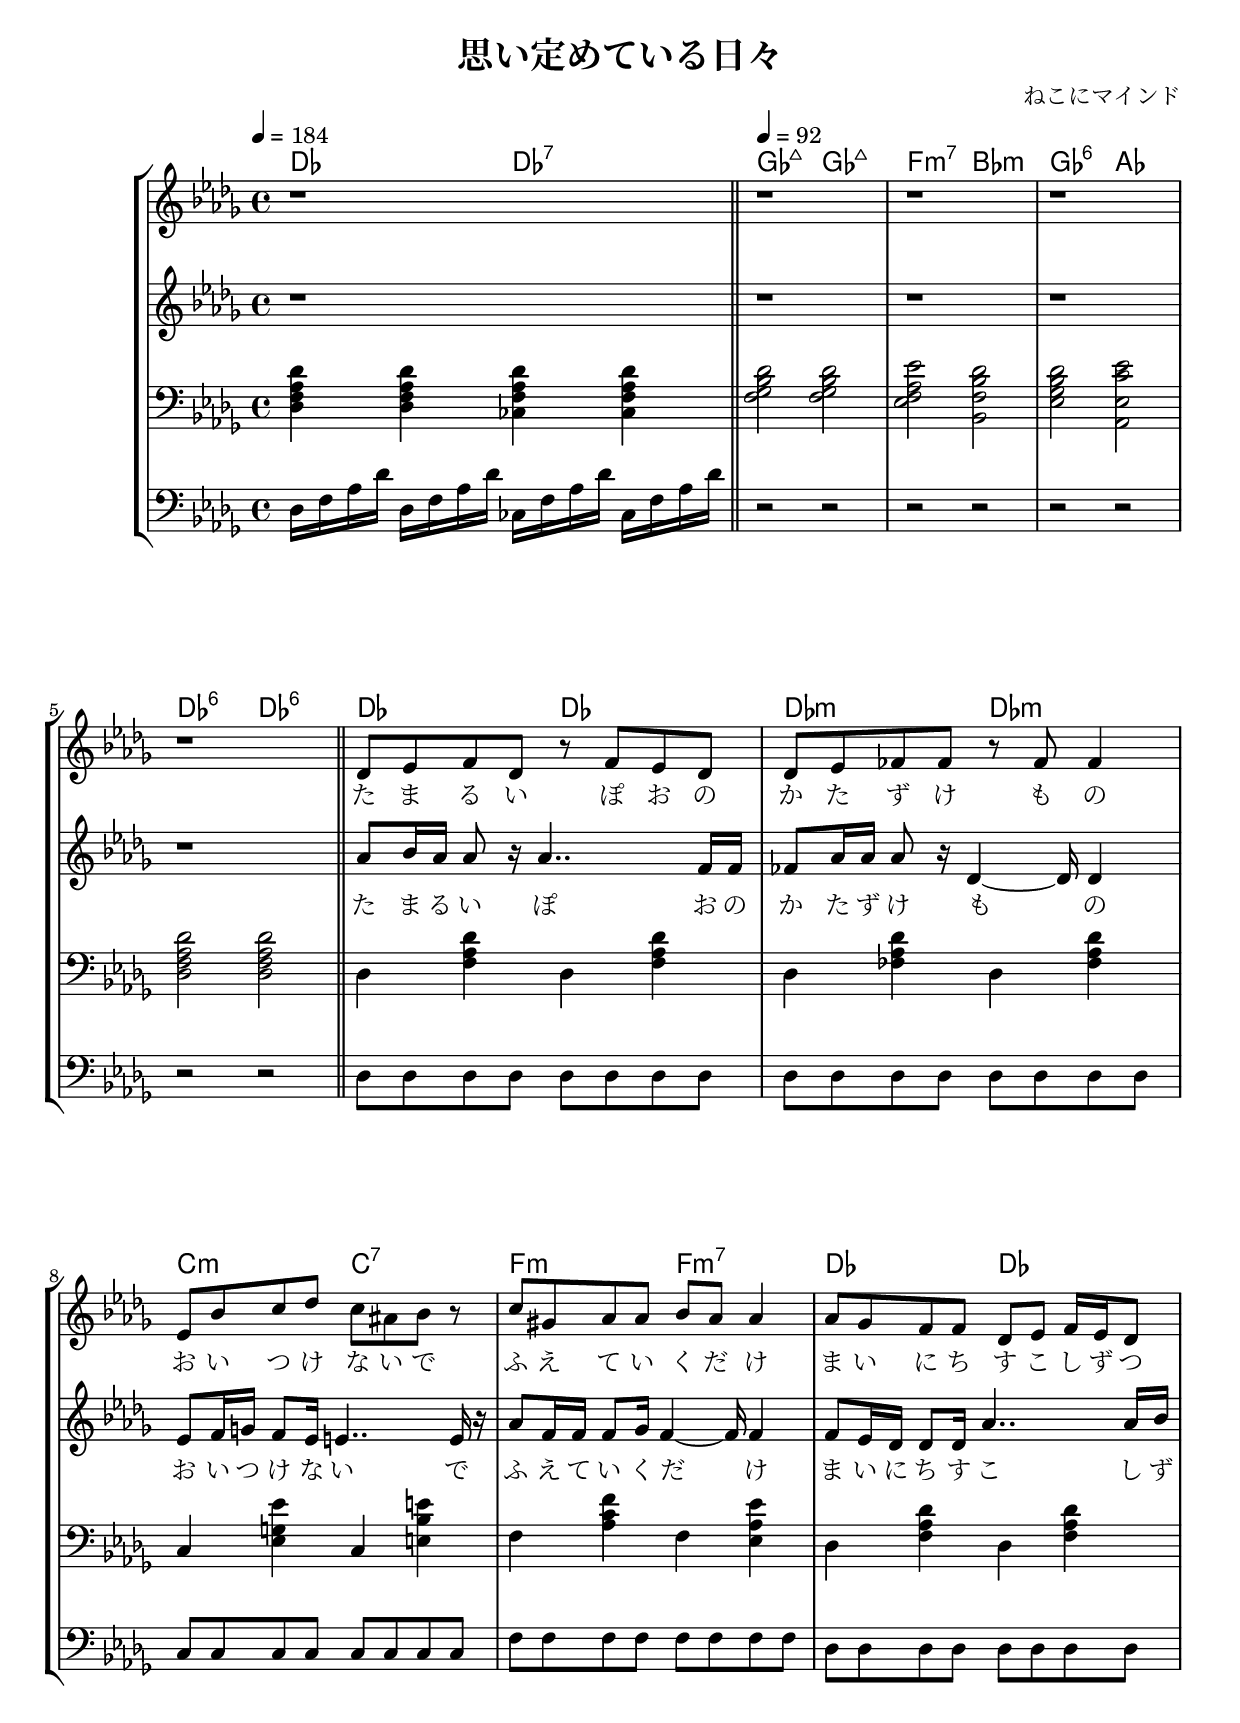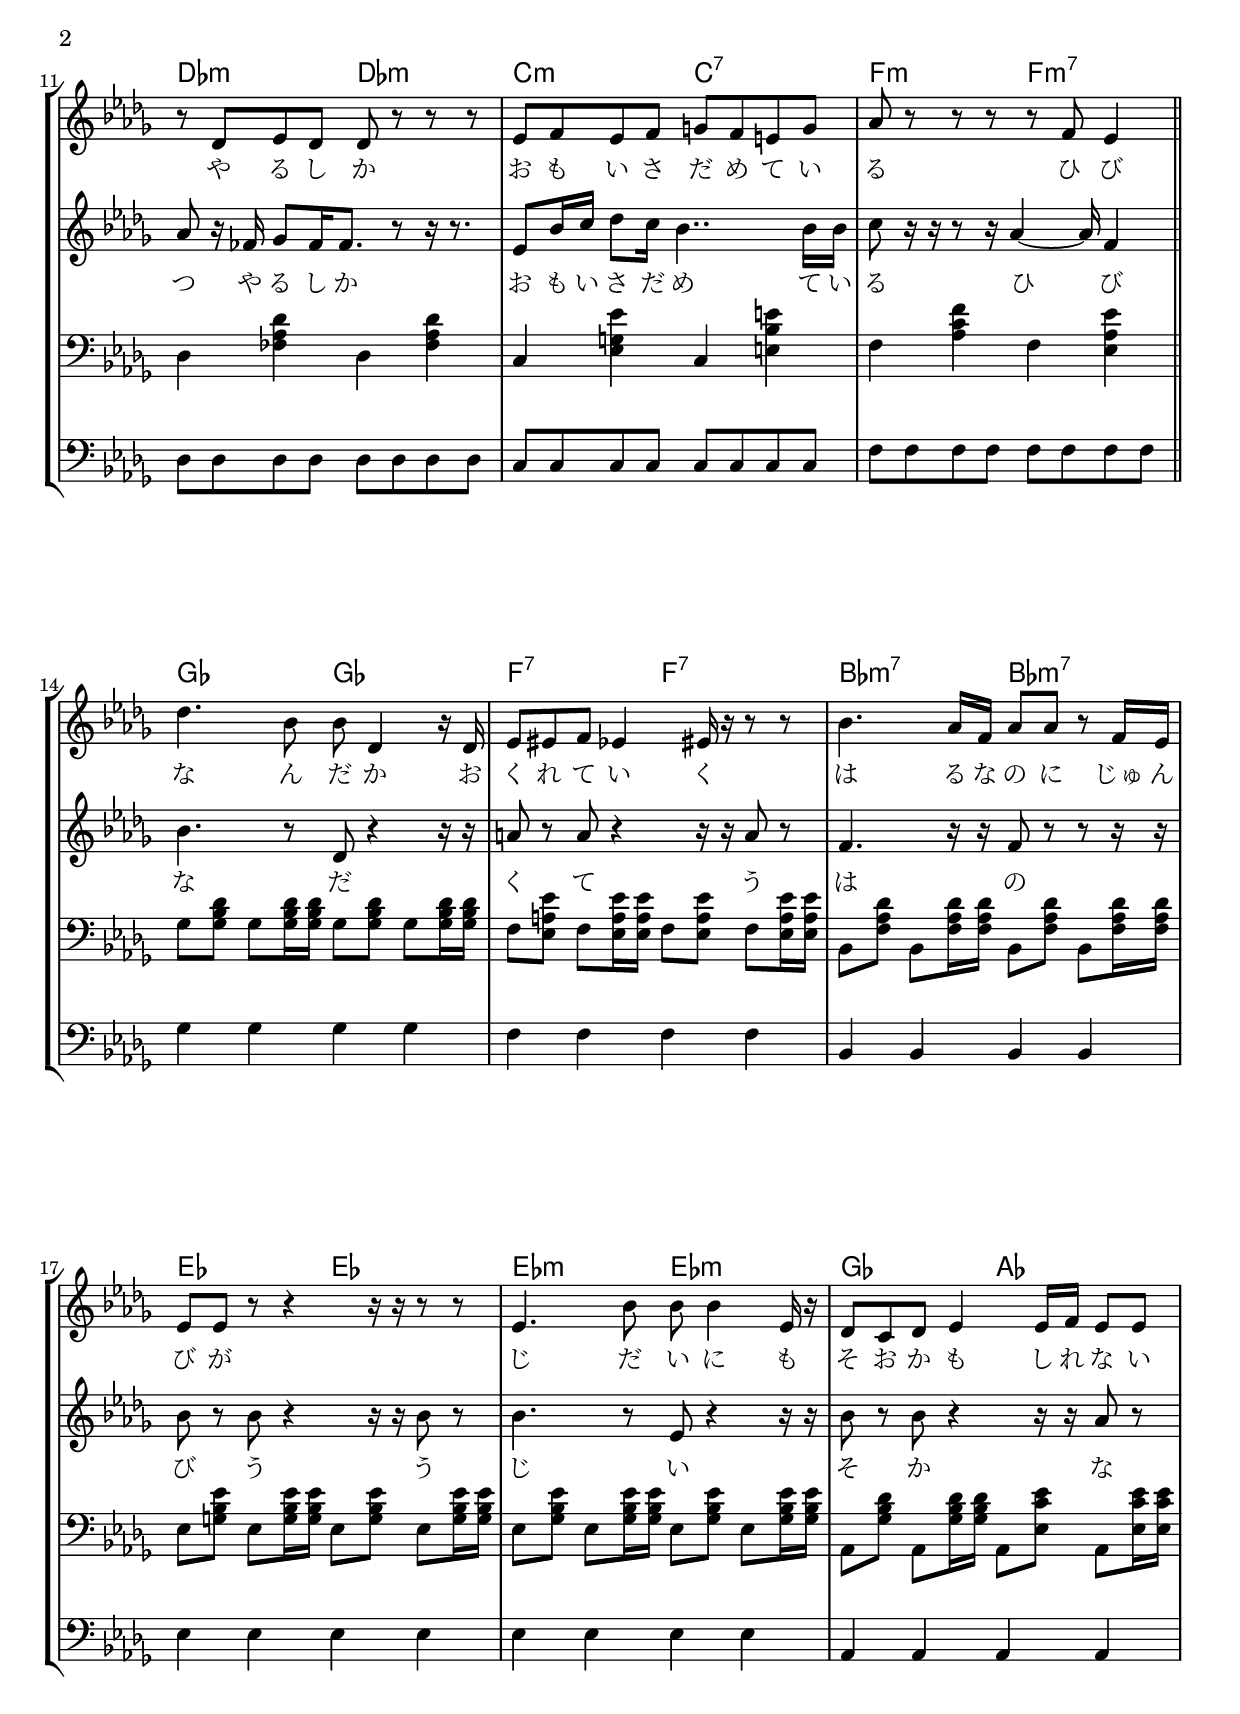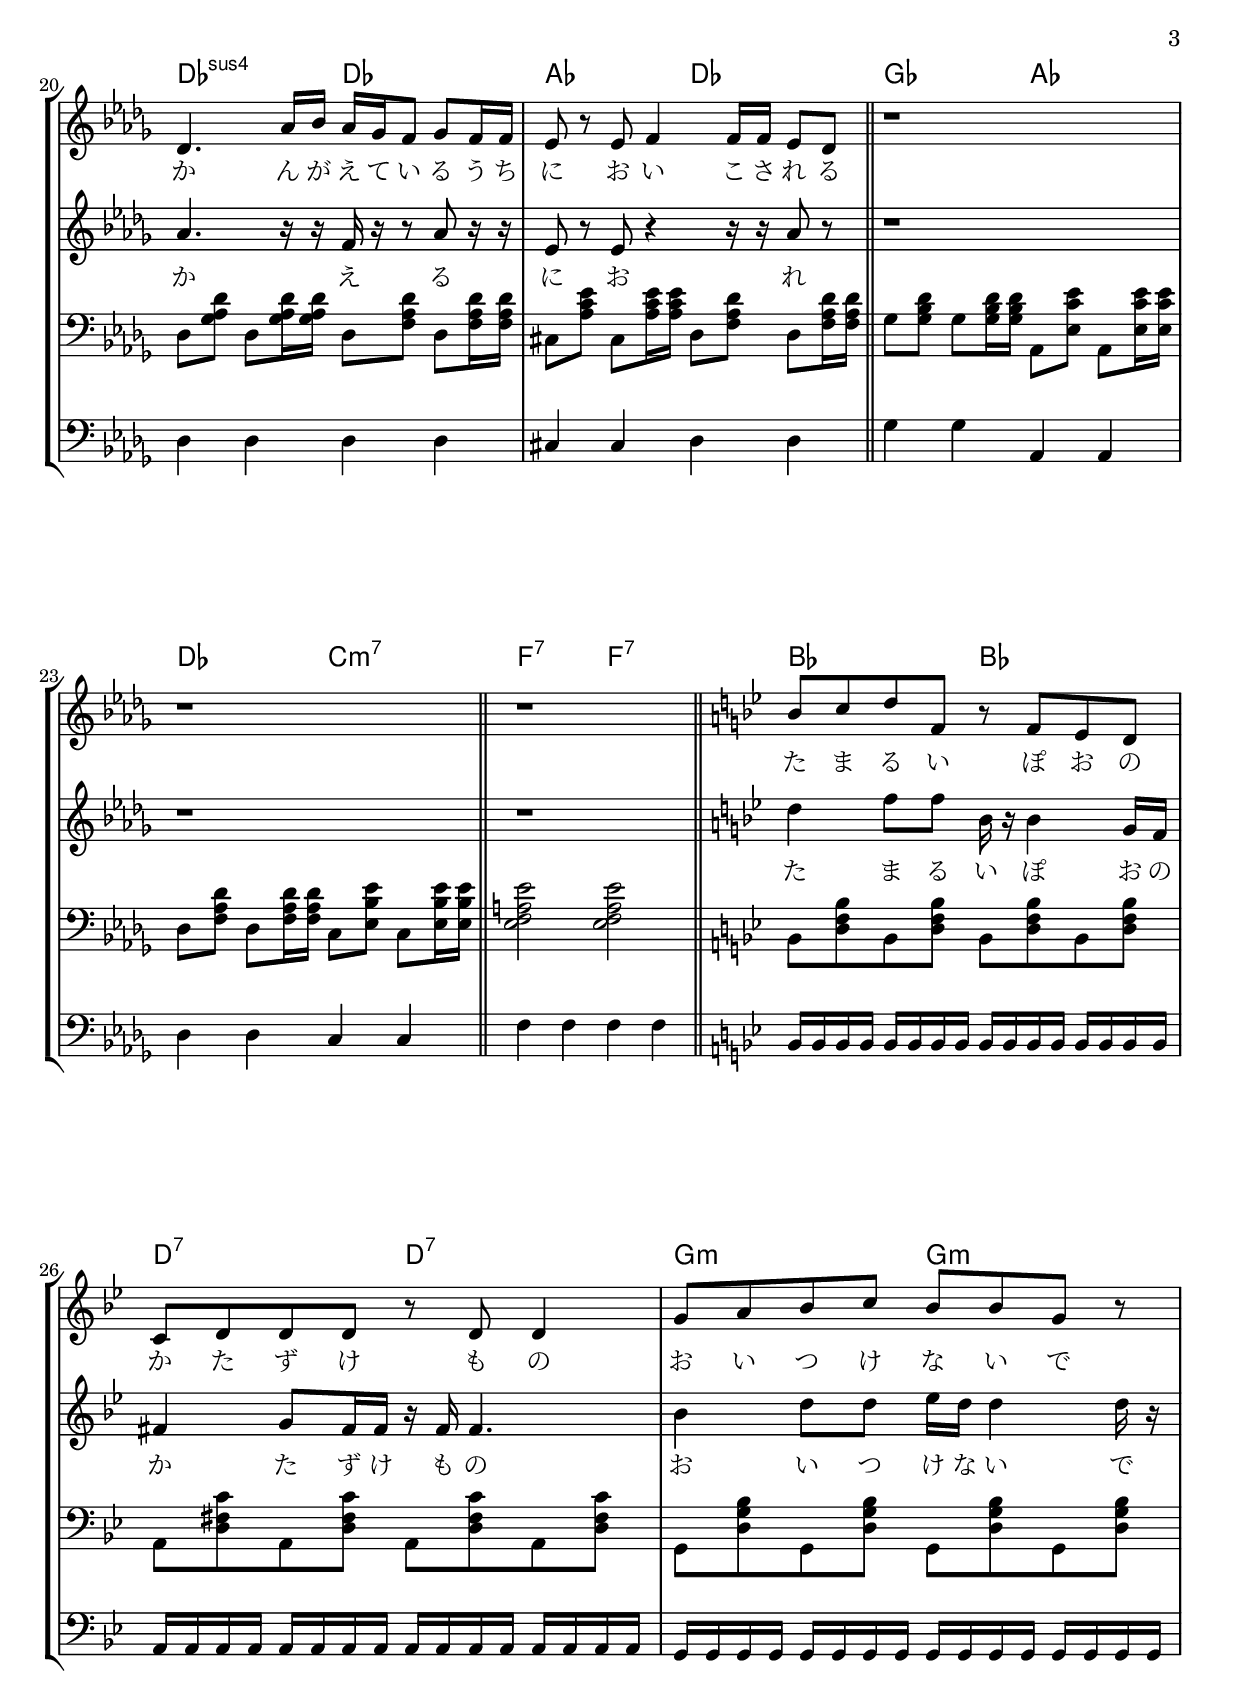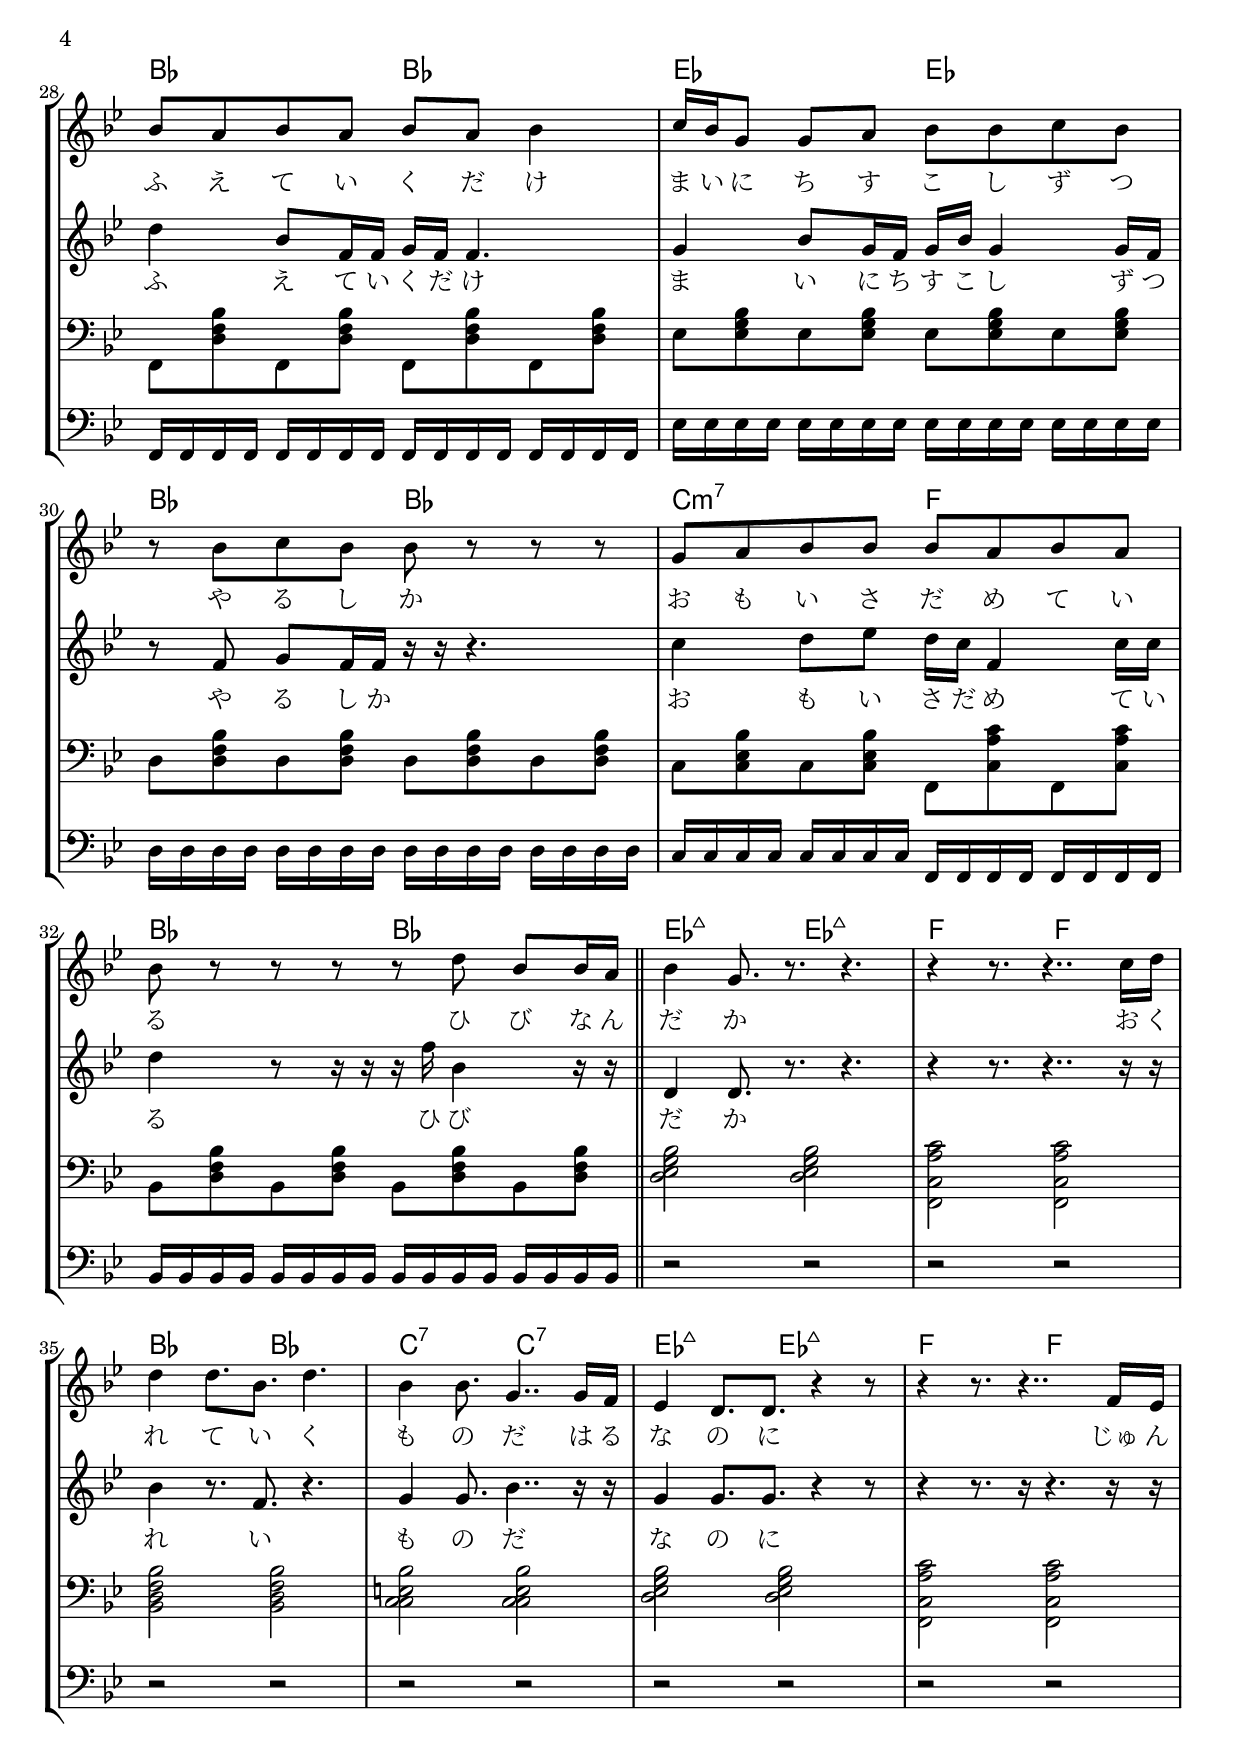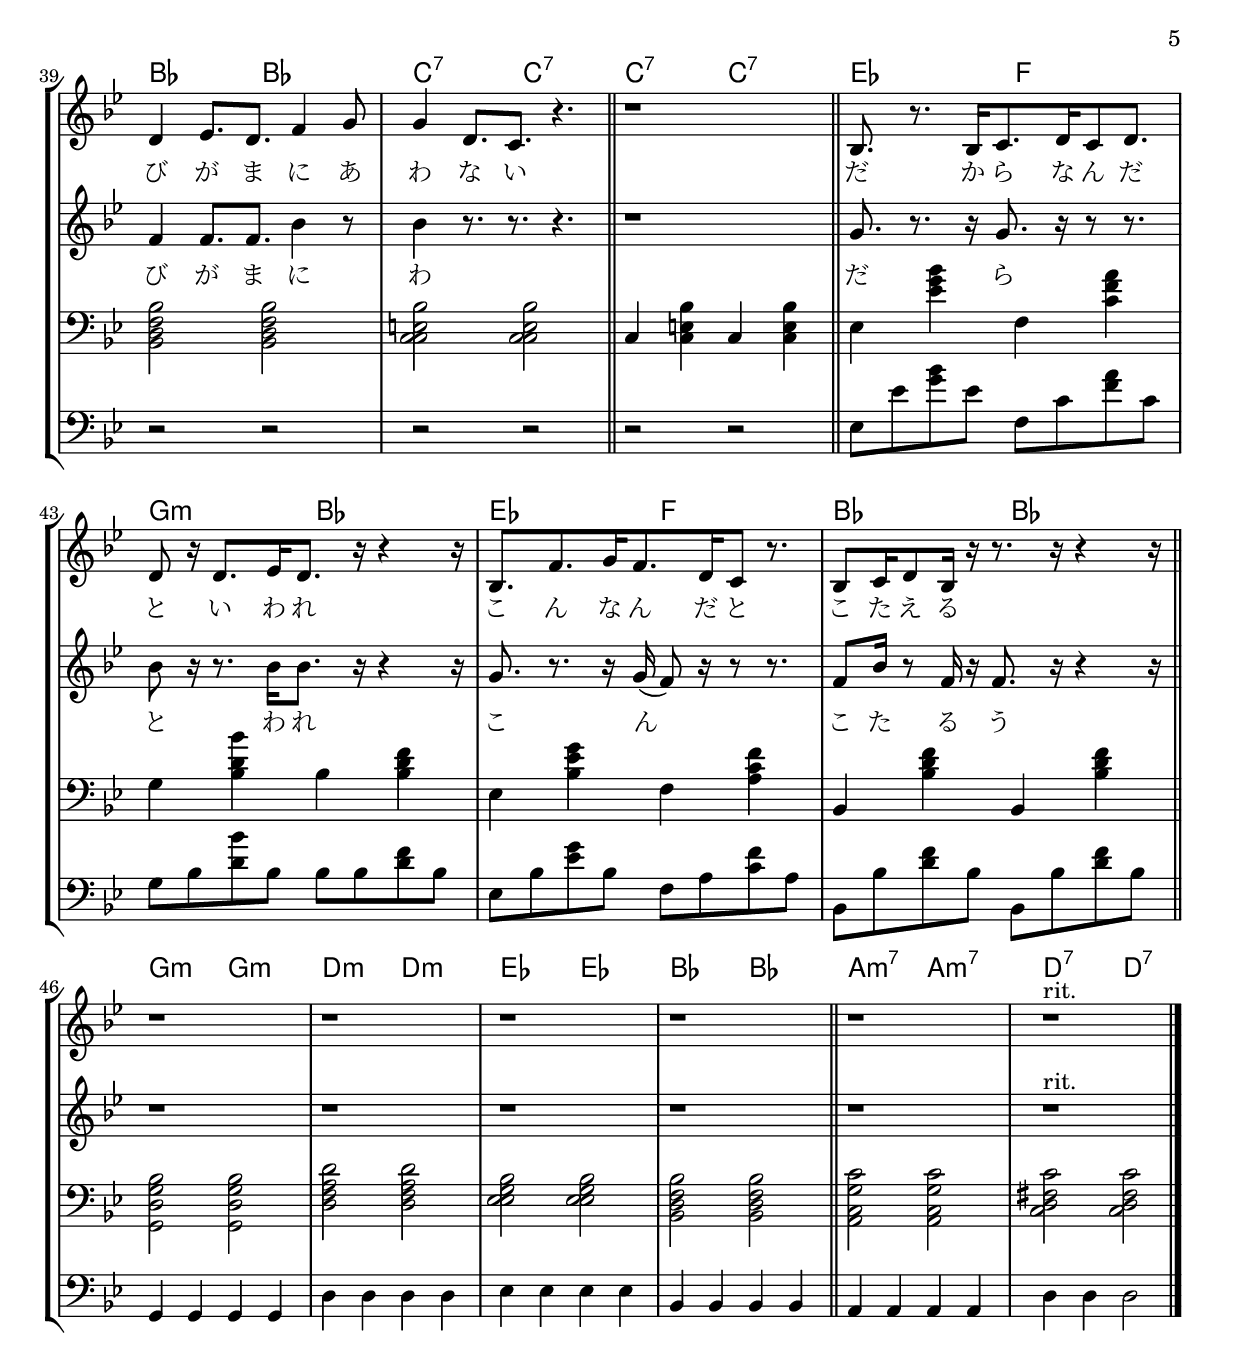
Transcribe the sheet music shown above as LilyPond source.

\version "2.12.1"

\header {
	title = \markup {思い定めている日々}
	composer = \markup \center-column {ねこにマインド}
}

harmony = \chordmode {
	des2 des:7 

	ges:maj7 ges:maj7 f:min7 bes:m ges:6 as des:6 des:6 

	des des des:m des:m c:m c:7 f:m f:min7 des des des:m des:m c:m c:7 f:m f:min7 

	ges ges f:7 f:7 bes:min7 bes:min7 es es es:m es:m ges as des:sus4 des as des 

	ges as des c:min7 

	f:7 f:7 

	bes bes d:7 d:7 g:m g:m bes bes es es bes bes c:min7 f bes bes 

	es:maj7 es:maj7 f f bes bes c:7 c:7 es:maj7 es:maj7 f f bes bes c:7 c:7 

	c:7 c:7 

	es f g:m bes es f bes bes 

	g:m g:m d:m d:m es es bes bes 

	a:min7 a:min7 d:7 d:7 
}

melody = {
	\key des \major
	\tempo 4 = 184
	r1   
	\tempo 4 = 92
	r1 | r1 | r1 | r1   
	\set Staff.midiInstrument = #"mmi0.45"
	\set Staff.midiMinimumVolume = #0.7
	\set Staff.midiMaximumVolume = #0.9
	des'8  es'8  f'8  des'8  r8  f'8  es'8  des'8 
	des'8  es'8  fes'8  fes'8  r8  fes'8  fes'4 
	es'8  bes'8  c''8  des''8  c''8  ais'8  bes'8  r8 
	c''8  gis'8  as'8  as'8  bes'8  as'8  as'4 
	as'8  ges'8  f'8  f'8  des'8  es'8  f'16  es'16  des'8 
	r8  des'8  es'8  des'8  des'8  r8  r8  r8 
	es'8  f'8  es'8  f'8  g'8  f'8  e'8  g'8 
	as'8  r8  r8  r8  r8  f'8  es'4
	\set Staff.midiInstrument = #"mmi0.45"
	\set Staff.midiMinimumVolume = #0.7
	\set Staff.midiMaximumVolume = #0.9
	des''4.  bes'8  bes'8  des'4  r16  des'16 
	es'8  eis'8  f'8  es'4  eis'16  r16  r8  r8 
	bes'4.  as'16  f'16  as'8  as'8  r8  f'16  es'16 
	es'8  es'8  r8  r4  r16  r16  r8  r8 
	es'4.  bes'8  bes'8  bes'4  es'16  r16 
	des'8  c'8  des'8  es'4  es'16  f'16  es'8  es'8 
	des'4.  as'16  bes'16  as'16  ges'16  f'8  ges'8  f'16  f'16 
	es'8  r8  es'8  f'4  f'16  f'16  es'8  des'8
	r1 | r1   
	r1   
	\set Staff.midiInstrument = #"Bassoon"
	\set Staff.midiMinimumVolume = #0.7
	\set Staff.midiMaximumVolume = #0.9
		\key bes \major
bes'8  c''8  d''8  f'8  r8  f'8  es'8  d'8 
	c'8  d'8  d'8  d'8  r8  d'8  d'4 
	g'8  a'8  bes'8  c''8  bes'8  bes'8  g'8  r8 
	bes'8  a'8  bes'8  a'8  bes'8  a'8  bes'4 
	c''16  bes'16  g'8  g'8  a'8  bes'8  bes'8  c''8  bes'8 
	r8  bes'8  c''8  bes'8  bes'8  r8  r8  r8 
	g'8  a'8  bes'8  bes'8  bes'8  a'8  bes'8  a'8 
	bes'8  r8  r8  r8  r8  d''8  bes'8  	\set Staff.midiInstrument = #"Electric Piano2"
	\set Staff.midiMinimumVolume = #0.7
	\set Staff.midiMaximumVolume = #0.9
	bes'16  a'16 
	bes'4  g'8.  r8.  r4. 
	r4  r8.  r4..  c''16  d''16 
	d''4  d''8.  bes'8.  d''4. 
	bes'4  bes'8.  g'4..  g'16  f'16 
	es'4  d'8.  d'8.  r4  r8 
	r4  r8.  r4..  f'16  es'16 
	d'4  es'8.  d'8.  f'4  g'8 
	g'4  d'8.  c'8.  	r4. 	r1   
	\set Staff.midiInstrument = #"Cello"
	\set Staff.midiMinimumVolume = #0.7
	\set Staff.midiMaximumVolume = #0.9
	bes8.  r8.  bes16  c'8.  d'16  c'8  d'8. 
	d'8  r16  d'8.  es'16  d'8.  r16  r4 r16 
	bes8.  f'8.  g'16  f'8.  d'16  c'8  r8. 
	bes8  c'16  d'8  bes16  r16  r8.  r16  r4 r16
	r1 | r1 | r1 | r1   
	r1 | r1^"rit." \bar "|."
}

words = \lyricmode {
	
	
	た  ま  る  い  ぽ  お  の  か  た  ず  け  も  の  お  い  つ  け  な  い  で  ふ  え  て  い  く  だ  け  ま  い  に  ち  す  こ  し  ず  つ  や  る  し  か  お  も  い  さ  だ  め  て  い  る  ひ  び  
	な  ん  だ  か  お  く  れ  て  い  く  は  る  な  の  に  じゅ  ん  び  が  じ  だ  い  に  も  そ  お  か  も  し  れ  な  い  か  ん  が  え  て  い  る  う  ち  に  お  い  こ  さ  れ  る  
	
	
	た  ま  る  い  ぽ  お  の  か  た  ず  け  も  の  お  い  つ  け  な  い  で  ふ  え  て  い  く  だ  け  ま  い  に  ち  す  こ  し  ず  つ  や  る  し  か  お  も  い  さ  だ  め  て  い  る  ひ  び  
	な  ん  だ  か  お  く  れ  て  い  く  も  の  だ  は  る  な  の  に  じゅ  ん  び  が  ま  に  あ  わ  な  い  
	
	だ  か  ら  な  ん  だ  と  い  わ  れ  こ  ん  な  ん  だ  と  こ  た  え  る  
	
	
}

secondmelody = {
	\key des \major
	\tempo 4 = 184
	r1   
	\tempo 4 = 92
	r1 | r1 | r1 | r1   
	\set Staff.midiInstrument = #"Helicopter"
	\set Staff.midiMinimumVolume = #0.7
	\set Staff.midiMaximumVolume = #0.9
	as'8  bes'16  as'16  as'8  r16  as'4..  f'16  f'16 
	fes'8  as'16  as'16  as'8  r16  des'4~des'16  des'4 
	es'8  f'16  g'16  f'8  es'16  e'4..  e'16  r16 
	as'8  f'16  f'16  f'8  ges'16  f'4~f'16  f'4 
	f'8  es'16  des'16  des'8  des'16  as'4..  as'16  bes'16 
	as'8  r16  fes'16  ges'8  fes'16  fes'8.  r8  r16  r8. 
	es'8  bes'16  c''16  des''8  c''16  bes'4..  bes'16  bes'16 
	c''8  r16  r16  r8  r16  as'4~as'16  f'4
	\set Staff.midiInstrument = #"Blown Bottle"
	\set Staff.midiMinimumVolume = #0.7
	\set Staff.midiMaximumVolume = #0.9
	bes'4.  r8  des'8  r4  r16  r16 
	a'8  r8  a'8  r4  r16  r16  a'8  r8 
	f'4.  r16  r16  f'8  r8  r8  r16  r16 
	bes'8  r8  bes'8  r4  r16  r16  bes'8  r8 
	bes'4.  r8  es'8  r4  r16  r16 
	bes'8  r8  bes'8  r4  r16  r16  as'8  r8 
	as'4.  r16  r16  f'16  r16  r8  as'8  r16  r16 
	es'8  r8  es'8  r4  r16  r16  as'8  r8
	r1 | r1   
	r1   
	\set Staff.midiInstrument = #"Orchestra Hit"
	\set Staff.midiMinimumVolume = #0.7
	\set Staff.midiMaximumVolume = #0.9
		\key bes \major
d''4  f''8  f''8  bes'16  r16  bes'4  g'16  f'16 
	fis'4  g'8  fis'16  fis'16  r16  fis'16  fis'4. 
	bes'4  d''8  d''8  es''16  d''16  d''4  d''16  r16 
	d''4  bes'8  f'16  f'16  g'16  f'16  f'4. 
	g'4  bes'8  g'16  f'16  g'16  bes'16  g'4  g'16  f'16 
	r8  f'8  g'8  f'16  f'16  r16  r16  r4. 
	c''4  d''8  es''8  d''16  c''16  f'4  c''16  c''16 
	d''4  r8  r16  r16  r16  f''16  bes'4  	\set Staff.midiInstrument = #"Synth Voice"
	\set Staff.midiMinimumVolume = #0.7
	\set Staff.midiMaximumVolume = #0.9
	r16  r16 
	d'4  d'8.  r8.  r4. 
	r4  r8.  r4..  r16  r16 
	bes'4  r8.  f'8.  r4. 
	g'4  g'8.  bes'4..  r16  r16 
	g'4  g'8.  g'8.  r4  r8 
	r4  r8.  r16  r4.  r16  r16 
	f'4  f'8.  f'8.  bes'4  r8 
	bes'4  r8.  r8.  	r4. 	r1   
	\set Staff.midiInstrument = #"Flute"
	\set Staff.midiMinimumVolume = #0.7
	\set Staff.midiMaximumVolume = #0.9
	g'8.  r8.  r16  g'8.  r16  r8  r8. 
	bes'8  r16  r8.  bes'16  bes'8.  r16  r4 r16 
	g'8.  r8.  r16  g'16  (f'8)  r16  r8  r8. 
	f'8  bes'16  r8  f'16  r16  f'8.  r16  r4 r16
	r1 | r1 | r1 | r1   
	r1 | r1^"rit." \bar "|."
}

secondwords = \lyricmode {
	
	
	た  ま  る  い  ぽ  お  の  か  た  ず  け  も  の  お  い  つ  け  な  い  で  ふ  え  て  い  く  だ  け  ま  い  に  ち  す  こ  し  ず  つ  や  る  し  か  お  も  い  さ  だ  め  て  い  る  ひ  び  
	な  だ  く  て  う  は  の  び  う  う  じ  い  そ  か  な  か  え  る  に  お  れ  
	
	
	た  ま  る  い  ぽ  お  の  か  た  ず  け  も  の  お  い  つ  け  な  い  で  ふ  え  て  い  く  だ  け  ま  い  に  ち  す  こ  し  ず  つ  や  る  し  か  お  も  い  さ  だ  め  て  い  る  ひ  び  
	だ  か  れ  い  も  の  だ  な  の  に  び  が  ま  に  わ  
	
	だ  ら  と  わ  れ  こ  ん  こ  た  る  う  
	
	
}

tempochange = {
	\tempo 4 = 184
	r1 \bar "||"
	\tempo 4 = 92
	r1 | r1 | r1 | r1 \bar "||"
	\tempo 4 = 92
	r1 | r1 | r1 | r1 | r1 | r1 | r1 | r1 \bar "||"
	\tempo 4 = 92
	r1 | r1 | r1 | r1 | r1 | r1 | r1 | r1 \bar "||"
	\tempo 4 = 92
	r1 | r1 \bar "||"
	\tempo 4 = 92
	r1 \bar "||"
	\tempo 4 = 92
	r1 | r1 | r1 | r1 | r1 | r1 | r1 | r1 \bar "||"
	\tempo 4 = 92
	r1 | r1 | r1 | r1 | r1 | r1 | r1 | r1 \bar "||"
	\tempo 4 = 92
	r1 \bar "||"
	\tempo 4 = 92
	r1 | r1 | r1 | r1 \bar "||"
	\tempo 4 = 92
	r1 | r1 | r1 | r1 \bar "||"
	\tempo 4 = 92
	r1 | \tempo 4 = 69 r2 \tempo 4 = 61 r2 \bar "|."
}

mainacc = {
	\clef bass
	\set Staff.midiInstrument = #"Electric Piano 1"
	\set Staff.midiMinimumVolume = #0.3
	\set Staff.midiMaximumVolume = #0.6
	\key des \major
	\tempo 4 = 184
	<des f as des'>4 <des f as des'>4
	<ces f as des'>4 <ces f as des'>4
	\bar "||"

	\set Staff.midiInstrument = #"Electric Piano 1"
	\set Staff.midiMinimumVolume = #0.3
	\set Staff.midiMaximumVolume = #0.6
	\tempo 4 = 92
	<ges f bes des'>2
	<ges f bes des'>2
	<f es as es'>2
	<bes, f bes des'>2
	<ges es bes des'>2
	<as, es c' es'>2
	<des f as des'>2
	<des f as des'>2
	\bar "||"

	\set Staff.midiInstrument = #"Electric Piano 1"
	\set Staff.midiMinimumVolume = #0.3
	\set Staff.midiMaximumVolume = #0.6
	des4 <f as des'>4
	des4 <f as des'>4
	des4 <fes as des'>4
	des4 <fes as des'>4
	c4 <es g es'>4
	c4 <e bes e'>4
	f4 <as c' f'>4
	f4 <es as es'>4
	des4 <f as des'>4
	des4 <f as des'>4
	des4 <fes as des'>4
	des4 <fes as des'>4
	c4 <es g es'>4
	c4 <e bes e'>4
	f4 <as c' f'>4
	f4 <es as es'>4
	\bar "||"

	\set Staff.midiInstrument = #"Electric Piano 1"
	\set Staff.midiMinimumVolume = #0.3
	\set Staff.midiMaximumVolume = #0.6
	ges8 <ges bes des'> ges <ges bes des'>16 <ges bes des'>
	ges8 <ges bes des'> ges <ges bes des'>16 <ges bes des'>
	f8 <es a es'> f <es a es'>16 <es a es'>
	f8 <es a es'> f <es a es'>16 <es a es'>
	bes,8 <f as des'> bes, <f as des'>16 <f as des'>
	bes,8 <f as des'> bes, <f as des'>16 <f as des'>
	es8 <g bes es'> es <g bes es'>16 <g bes es'>
	es8 <g bes es'> es <g bes es'>16 <g bes es'>
	es8 <ges bes es'> es <ges bes es'>16 <ges bes es'>
	es8 <ges bes es'> es <ges bes es'>16 <ges bes es'>
	as,8 <ges bes des'> as, <ges bes des'>16 <ges bes des'>
	as,8 <es c' es'> as, <es c' es'>16 <es c' es'>
	des8 <ges as des'> des <ges as des'>16 <ges as des'>
	des8 <f as des'> des <f as des'>16 <f as des'>
	cis8 <as c' es'> cis <as c' es'>16 <as c' es'>
	des8 <f as des'> des <f as des'>16 <f as des'>
	\bar "||"

	\set Staff.midiInstrument = #"Electric Piano 1"
	\set Staff.midiMinimumVolume = #0.3
	\set Staff.midiMaximumVolume = #0.6
	ges8 <ges bes des'> ges <ges bes des'>16 <ges bes des'>
	as,8 <es c' es'> as, <es c' es'>16 <es c' es'>
	des8 <f as des'> des <f as des'>16 <f as des'>
	c8 <es bes es'> c <es bes es'>16 <es bes es'>
	\bar "||"

	\set Staff.midiInstrument = #"Electric Piano 1"
	\set Staff.midiMinimumVolume = #0.3
	\set Staff.midiMaximumVolume = #0.6
	<f es a es'>2
	<f es a es'>2
	\bar "||"

	\set Staff.midiInstrument = #"Electric Grand"
	\set Staff.midiMinimumVolume = #0.3
	\set Staff.midiMaximumVolume = #0.6
	\key bes \major
	bes,8 <d f bes> bes, <d f bes>
	bes,8 <d f bes> bes, <d f bes>
	a,8 <d fis c'> a, <d fis c'>
	a,8 <d fis c'> a, <d fis c'>
	g,8 <d g bes> g, <d g bes>
	g,8 <d g bes> g, <d g bes>
	f,8 <d f bes> f, <d f bes>
	f,8 <d f bes> f, <d f bes>
	es8 <es g bes> es <es g bes>
	es8 <es g bes> es <es g bes>
	d8 <d f bes> d <d f bes>
	d8 <d f bes> d <d f bes>
	c8 <c es bes> c <c es bes>
	f,8 <c a c'> f, <c a c'>
	bes,8 <d f bes> bes, <d f bes>
	bes,8 <d f bes> bes, <d f bes>
	\bar "||"

	\set Staff.midiInstrument = #"Electric Piano2"
	\set Staff.midiMinimumVolume = #0.3
	\set Staff.midiMaximumVolume = #0.6
	<es d g bes>2
	<es d g bes>2
	<f, c a c'>2
	<f, c a c'>2
	<bes, d f bes>2
	<bes, d f bes>2
	<c c e bes>2
	<c c e bes>2
	<es d g bes>2
	<es d g bes>2
	<f, c a c'>2
	<f, c a c'>2
	<bes, d f bes>2
	<bes, d f bes>2
	<c c e bes>2
	<c c e bes>2
	\bar "||"

	\set Staff.midiInstrument = #"Electric Piano 1"
	\set Staff.midiMinimumVolume = #0.3
	\set Staff.midiMaximumVolume = #0.6
	c4 <c e bes>4
	c4 <c e bes>4
	\bar "||"

	\set Staff.midiInstrument = #"Electric Piano 1"
	\set Staff.midiMinimumVolume = #0.3
	\set Staff.midiMaximumVolume = #0.6
	es4 <es' g' bes'>4
	f4 <c' f' a'>4
	g4 <bes d' bes'>4
	bes4 <bes d' f'>4
	es4 <bes es' g'>4
	f4 <a c' f'>4
	bes,4 <bes d' f'>4
	bes,4 <bes d' f'>4
	\bar "||"

	\set Staff.midiInstrument = #"Electric Piano 1"
	\set Staff.midiMinimumVolume = #0.3
	\set Staff.midiMaximumVolume = #0.6
	<g, d g bes>2
	<g, d g bes>2
	<d f a d'>2
	<d f a d'>2
	<es es g bes>2
	<es es g bes>2
	<bes, d f bes>2
	<bes, d f bes>2
	\bar "||"

	\set Staff.midiInstrument = #"Electric Piano 1"
	\set Staff.midiMinimumVolume = #0.3
	\set Staff.midiMaximumVolume = #0.6
	<a, c g c'>2
	<a, c g c'>2
	<d c fis c'>2
	<d c fis c'>2
	\bar "|."
}

subacc = {
	\clef bass
	\set Staff.midiInstrument = #"FX 4 (atmosphere)"
	\set Staff.midiMinimumVolume = #0.3
	\set Staff.midiMaximumVolume = #0.6
	\key des \major
	\tempo 4 = 184
	des16 f as des' des f as des'
	ces16 f as des' ces f as des'
	\bar "||"

	\set Staff.midiInstrument = #"Acoustic grand"
	\set Staff.midiMinimumVolume = #0.3
	\set Staff.midiMaximumVolume = #0.6
	\tempo 4 = 92
	r2
	r2
	r2
	r2
	r2
	r2
	r2
	r2
	\bar "||"

	\set Staff.midiInstrument = #"Synth Bass 1"
	\set Staff.midiMinimumVolume = #0.3
	\set Staff.midiMaximumVolume = #0.6
	des8 des8 des8 des8
	des8 des8 des8 des8
	des8 des8 des8 des8
	des8 des8 des8 des8
	c8 c8 c8 c8
	c8 c8 c8 c8
	f8 f8 f8 f8
	f8 f8 f8 f8
	des8 des8 des8 des8
	des8 des8 des8 des8
	des8 des8 des8 des8
	des8 des8 des8 des8
	c8 c8 c8 c8
	c8 c8 c8 c8
	f8 f8 f8 f8
	f8 f8 f8 f8
	\bar "||"

	\set Staff.midiInstrument = #"Synth Bass 1"
	\set Staff.midiMinimumVolume = #0.3
	\set Staff.midiMaximumVolume = #0.6
	ges4 ges4
	ges4 ges4
	f4 f4
	f4 f4
	bes,4 bes,4
	bes,4 bes,4
	es4 es4
	es4 es4
	es4 es4
	es4 es4
	as,4 as,4
	as,4 as,4
	des4 des4
	des4 des4
	cis4 cis4
	des4 des4
	\bar "||"

	\set Staff.midiInstrument = #"Electric Bass (finger)"
	\set Staff.midiMinimumVolume = #0.3
	\set Staff.midiMaximumVolume = #0.6
	ges4 ges4
	as,4 as,4
	des4 des4
	c4 c4
	\bar "||"

	\set Staff.midiInstrument = #"Slap Bass 1"
	\set Staff.midiMinimumVolume = #0.3
	\set Staff.midiMaximumVolume = #0.6
	f4 f4
	f4 f4
	\bar "||"

	\set Staff.midiInstrument = #"Synth Bass 1"
	\set Staff.midiMinimumVolume = #0.3
	\set Staff.midiMaximumVolume = #0.6
	\key bes \major
	bes,16 bes,16 bes,16 bes,16 bes,16 bes,16 bes,16 bes,16
	bes,16 bes,16 bes,16 bes,16 bes,16 bes,16 bes,16 bes,16
	a,16 a,16 a,16 a,16 a,16 a,16 a,16 a,16
	a,16 a,16 a,16 a,16 a,16 a,16 a,16 a,16
	g,16 g,16 g,16 g,16 g,16 g,16 g,16 g,16
	g,16 g,16 g,16 g,16 g,16 g,16 g,16 g,16
	f,16 f,16 f,16 f,16 f,16 f,16 f,16 f,16
	f,16 f,16 f,16 f,16 f,16 f,16 f,16 f,16
	es16 es16 es16 es16 es16 es16 es16 es16
	es16 es16 es16 es16 es16 es16 es16 es16
	d16 d16 d16 d16 d16 d16 d16 d16
	d16 d16 d16 d16 d16 d16 d16 d16
	c16 c16 c16 c16 c16 c16 c16 c16
	f,16 f,16 f,16 f,16 f,16 f,16 f,16 f,16
	bes,16 bes,16 bes,16 bes,16 bes,16 bes,16 bes,16 bes,16
	bes,16 bes,16 bes,16 bes,16 bes,16 bes,16 bes,16 bes,16
	\bar "||"

	\set Staff.midiInstrument = #"Acoustic grand"
	\set Staff.midiMinimumVolume = #0.3
	\set Staff.midiMaximumVolume = #0.6
	r2
	r2
	r2
	r2
	r2
	r2
	r2
	r2
	r2
	r2
	r2
	r2
	r2
	r2
	r2
	r2
	\bar "||"

	\set Staff.midiInstrument = #"Acoustic grand"
	\set Staff.midiMinimumVolume = #0.3
	\set Staff.midiMaximumVolume = #0.6
	r2
	r2
	\bar "||"

	\set Staff.midiInstrument = #"Lead 6 (voice)"
	\set Staff.midiMinimumVolume = #0.3
	\set Staff.midiMaximumVolume = #0.6
	es8 es' <g' bes'> es'
	f8 c' <f' a'> c'
	g8 bes <d' bes'> bes
	bes8 bes <d' f'> bes
	es8 bes <es' g'> bes
	f8 a <c' f'> a
	bes,8 bes <d' f'> bes
	bes,8 bes <d' f'> bes
	\bar "||"

	\set Staff.midiInstrument = #"Acoustic Bass"
	\set Staff.midiMinimumVolume = #0.3
	\set Staff.midiMaximumVolume = #0.6
	g,4 g,4
	g,4 g,4
	d4 d4
	d4 d4
	es4 es4
	es4 es4
	bes,4 bes,4
	bes,4 bes,4
	\bar "||"

	\set Staff.midiInstrument = #"Fretless Bass"
	\set Staff.midiMinimumVolume = #0.3
	\set Staff.midiMaximumVolume = #0.6
	a,4 a,4
	a,4 a,4
	d4 d4
	d2
	\bar "|."
}

percA = {
	\drummode {
	r2 hho2  \bar "||"
	r1  |r1  |r1  |r2 r8 hho4 hho8  \bar "||"
	r1  |r2. hho4  |r1  |r2. hho4  |r1  |r2. hho4  |r1  |r2. hho4  \bar "||"
	\times 16/12{ cymr8. cymr8 cymr16 cymr8. cymr8 cymr16 } |\times 16/12{ r8. cymr8 cymr16 cymr8. cymr8 cymr16 } |\times 16/12{ cymr8. cymr8 cymr16 cymr8. cymr8 cymr16 } |\times 16/12{ r8. cymr8 cymr16 cymr8. cymr8 cymr16 } |\times 16/12{ cymr8. cymr8 cymr16 cymr8. cymr8 cymr16 } |\times 16/12{ r8. cymr8 cymr16 cymr8. cymr8 cymr16 } |\times 16/12{ cymr8. cymr8 cymr16 cymr8. cymr8 cymr16 } |\times 16/12{ cymr8. cymr8 cymr4. r16 } \bar "||"
	\times 16/12{ cymr8. cymr8 cymr16 cymr8. cymr8 cymr16 } |\times 16/12{ cymr8. cymr8 cymr4. r16 } \bar "||"
	r2. hho4  \bar "||"
	r4 sn2 sn8. sn16  |r4 sn2 sn8. sn16  |r4 sn2 sn8. sn16  |r4 sn2 sn8. sn16  |r4 sn2 sn8. sn16  |r4 sn2 sn8. sn16  |r4 sn2 sn8. sn16  |r8 sn8 sn4 sn8 sn8 sn16 sn8 sn16  \bar "||"
	r1 |r1 |r1 |r1 |r1 |r1 |r1 |r1 \bar "||"
	cymr8 cymr16 cymr16 cymr8 cymr16 cymr16 cymr8 cymr16 cymr16 cymr8 cymr8  \bar "||"
	r1  |r1  |r1  |r2 r8 hho4 hho8  \bar "||"
	r1  |r2. hho4  |r1  |r2. hho4  \bar "||"
	r1  |r2 r8 hho4 hho8  \bar "|."
	}
}

percB = {
	\drummode {
	hh8 hh16 hh16 hh8 hh16 hh8 hh4. r16  \bar "||"
	r4. hhp2 hhp8  |r4. hhp2 hhp8  |r4. hhp2 hhp8  |hhp4 hhp4 hhp4 hhp4  \bar "||"
	r16 hhp16 hhp8 hhp16 hhp8 hhp2 r16  |r16 hhp16 hhp8 hhp16 hhp8 hhp2 r16  |r16 hhp16 hhp8 hhp16 hhp8 hhp2 r16  |r16 hhp16 hhp8 hhp16 hhp8 hhp2 r16  |r16 hhp16 hhp8 hhp16 hhp8 hhp2 r16  |r16 hhp16 hhp8 hhp16 hhp8 hhp2 r16  |r16 hhp16 hhp8 hhp16 hhp8 hhp2 r16  |r16 hhp16 hhp8 hhp16 hhp8 hhp2 hhp16  \bar "||"
	\times 16/12{ r2 r8 hhp8 } |\times 16/12{ r2. } |\times 16/12{ r2 r8 hhp8 } |\times 16/12{ hhp2. } |\times 16/12{ r2 r8 hhp8 } |\times 16/12{ r2. } |\times 16/12{ r2 r8 hhp8 } |\times 16/12{ hhp2. } \bar "||"
	\times 16/12{ r2 r8 hhp8 } |\times 16/12{ r2. } \bar "||"
	r16 hhp16 hhp8 hhp16 hhp8 hhp2 hhp16  \bar "||"
	r4. r16 tommh8 tommh4. r16  |r1  |r4. r16 tommh8 tommh4. r16  |r1  |r4. r16 tommh8 tommh4. r16  |r1  |r4. r16 tommh8 tommh4. r16  |r1  \bar "||"
	r1 |r1 |r1 |r1 |r1 |r1 |r1 |r1 \bar "||"
	r4 sn2 sn8 sn16 sn16  \bar "||"
	r4. hhp2 hhp8  |r4. hhp2 hhp8  |r4. hhp2 hhp8  |hhp4 hhp4 hhp4 hhp4  \bar "||"
	r16 hhp16 hhp8 hhp16 hhp8 hhp2 r16  |r16 hhp16 hhp8 hhp16 hhp8 hhp2 r16  |r16 hhp16 hhp8 hhp16 hhp8 hhp2 r16  |r16 hhp16 hhp8 hhp16 hhp8 hhp2 hhp16  \bar "||"
	r4. hhp2 hhp8  |hhp4 hhp4 hhp4 hhp4  \bar "|."
	}
}

percC = {
	\drummode {
	r4 sn4. sn16 sn8 sn16 sn16 sn16  \bar "||"
	hh4 hh4 hh4 hh4  |hh4 hh4 hh4 hh4  |hh4 hh4 hh4 hh4  |r4. hh2 r8  \bar "||"
	hh8. hh8. hh2 r8  |hh8. hh8. hh2 hh8  |hh8. hh8. hh2 r8  |hh8. hh8. hh2 hh8  |hh8. hh8. hh2 r8  |hh8. hh8. hh2 hh8  |hh8. hh8. hh2 r8  |hh8. hh8. hh4 hh4 hh8  \bar "||"
	\times 16/12{ bd4. bd4 r16 bd16 } |\times 16/12{ bd4. bd4. } |\times 16/12{ bd4. bd4 r16 bd16 } |\times 16/12{ bd4. bd4 r16 bd16 } |\times 16/12{ bd4. bd4 r16 bd16 } |\times 16/12{ bd4. bd4. } |\times 16/12{ bd4. bd4 r16 bd16 } |\times 16/12{ bd4 r16 bd16 bd4. } \bar "||"
	\times 16/12{ bd4. bd4 r16 bd16 } |\times 16/12{ bd4 r16 bd16 bd4. } \bar "||"
	hh8. hh8. hh4 hh4 hh8  \bar "||"
	r8 toml8 toml8 toml8 toml8 toml8 toml8 toml8  |toml8 toml8 toml8 toml8 toml8 toml8 toml8 toml8  |toml8 toml8 toml8 toml8 toml8 toml8 toml8 toml8  |toml8 toml8 toml8 toml8 toml8 toml8 toml8 toml8  |r8 toml8 toml8 toml8 toml8 toml8 toml8 toml8  |toml8 toml8 toml8 toml8 toml8 toml8 toml8 toml8  |toml8 toml8 toml8 toml8 toml8 toml8 toml8 toml8  |toml8 toml8 toml8 toml8 toml8 toml8 toml8 toml8  \bar "||"
	r1 |r1 |r1 |r1 |r1 |r1 |r1 |r1 \bar "||"
	bd8. bd16 bd8. bd16 bd8. bd16 bd8. bd16  \bar "||"
	hh4 hh4 hh4 hh4  |hh4 hh4 hh4 hh4  |hh4 hh4 hh4 hh4  |r4. hh2 r8  \bar "||"
	hh8. hh8. hh2 r8  |hh8. hh8. hh2 hh8  |hh8. hh8. hh2 r8  |hh8. hh8. hh4 hh4 hh8  \bar "||"
	hh4 hh4 hh4 hh4  |r4. hh2 r8  \bar "|."
	}
}

percD = {
	\drummode {
	bd4. bd8. bd4. r16  \bar "||"
	bd2. r8 bd8  |bd8. bd8. bd2 bd8  |bd2. r8 bd8  |bd8. bd4. r16 bd4 bd8  \bar "||"
	r2 ss2  |r2 ss2  |r2 ss2  |r2 ss2  |r2 ss2  |r2 ss2  |r2 ss2  |r2 ss2  \bar "||"
	\times 16/12{ r2. } |\times 16/12{ rb2. } |\times 16/12{ r2. } |\times 16/12{ rb2. } |\times 16/12{ r2. } |\times 16/12{ rb2. } |\times 16/12{ r2. } |\times 16/12{ rb2. } \bar "||"
	\times 16/12{ r2. } |\times 16/12{ rb2. } \bar "||"
	r2 ss2  \bar "||"
	r1  |r4. r16 tomfh8 tomfh4. r16  |r1  |r4. r16 tomfh8 tomfh4. r16  |r1  |r4. r16 tomfh8 tomfh4. r16  |r1  |r4. r16 tomfh2 r16  \bar "||"
	r1 |r1 |r1 |r1 |r1 |r1 |r1 |r1 \bar "||"
	r4. tommh2 r8  \bar "||"
	bd2. r8 bd8  |bd8. bd8. bd2 bd8  |bd2. r8 bd8  |bd8. bd4. r16 bd4 bd8  \bar "||"
	r2 ss2  |r2 ss2  |r2 ss2  |r2 ss2  \bar "||"
	bd2. r8 bd8  |bd8. bd4. r16 bd4 bd8  \bar "|."
	}
}

percE = {
	\drummode {
	r2. cymc4  \bar "||"
	r1 | r1 | r1 | r1 \bar "||"
	bd2 r8 bd4 bd8  |bd4. bd4 bd4 bd8  |bd2 r8 bd4 bd8  |bd4. bd4 bd4 bd8  |bd2 r8 bd4 bd8  |bd4. bd4 bd4 bd8  |bd2 r8 bd4 bd8  |bd4. bd4 bd4.  \bar "||"
	r1 |r1 |r1 |r1 |r1 |r1 |r1 |\times 16/12{ r4. sn8 sn4 } \bar "||"
	r1 |\times 16/12{ r4. sn8 sn4 } \bar "||"
	bd4. bd4 bd4.  \bar "||"
	bd4. r16 bd8. bd4.  |bd8. bd4. r16 bd4 bd8  |bd8. bd4 bd8. bd4.  |bd8. bd4. r16 bd4 bd8  |bd4. r16 bd8. bd4.  |bd8. bd4. r16 bd4 bd8  |bd8. bd4 bd8. bd4.  |bd4. bd8 bd4 r16 bd8.  \bar "||"
	r1 |r1 |r1 |r1 |r1 |r1 |r1 |r1 \bar "||"
	r2 r16 toml4. r16  \bar "||"
	r1 | r1 | r1 | r1 \bar "||"
	bd2 r8 bd4 bd8  |bd4. bd4 bd4 bd8  |bd2 r8 bd4 bd8  |bd4. bd4 bd4.  \bar "||"
	r1 | r1 \bar "|."
	}
}

percF = {
	\drummode {
	r1 \bar "||"
	r1 | r1 | r1 | r1 \bar "||"
	r1 | r1 | r1 | r1 | r1 | r1 | r1 | r1 \bar "||"
	r1 |r1 |r1 |r1 |r1 |r1 |r1 |\times 16/12{ r2 r16 tommh16 tommh8 } \bar "||"
	r1 |\times 16/12{ r2 r16 tommh16 tommh8 } \bar "||"
	r1 \bar "||"
	cymc1  |r1 |r1 |r1 |cymc1  |r1 |r1 |r1 \bar "||"
	r1 | r1 | r1 | r1 | r1 | r1 | r1 | r1 \bar "||"
	cymc1  \bar "||"
	r1 | r1 | r1 | r1 \bar "||"
	r1 | r1 | r1 | r1 \bar "||"
	r1 | r1 \bar "|."
	}
}

percG = {
	\drummode {
	r1 \bar "||"
	r1 | r1 | r1 | r1 \bar "||"
	r1 | r1 | r1 | r1 | r1 | r1 | r1 | r1 \bar "||"
	r1 |r1 |r1 |r1 |r1 |r1 |r1 |\times 16/12{ r2 r8. toml16 } \bar "||"
	r1 |\times 16/12{ r2 r8. toml16 } \bar "||"
	r1 \bar "||"
	r1 | r1 | r1 | r1 | r1 | r1 | r1 | r1 \bar "||"
	r1 | r1 | r1 | r1 | r1 | r1 | r1 | r1 \bar "||"
	r1 \bar "||"
	r1 | r1 | r1 | r1 \bar "||"
	r1 | r1 | r1 | r1 \bar "||"
	r1 | r1 \bar "|."
	}
}

\score {
	<<
		\new StaffGroup <<
			\new ChordNames {\harmony}
			\new Voice = "melody" {\melody}
			\new Lyrics \lyricsto "melody" \words
			\new Voice = "secondmelody" {\secondmelody}
			\new Lyrics \lyricsto "secondmelody" \secondwords
			\new Staff = "mainacc" {\mainacc}
			\new Staff = "subacc" {\subacc}
		>>
	>>
	\layout { }
}
